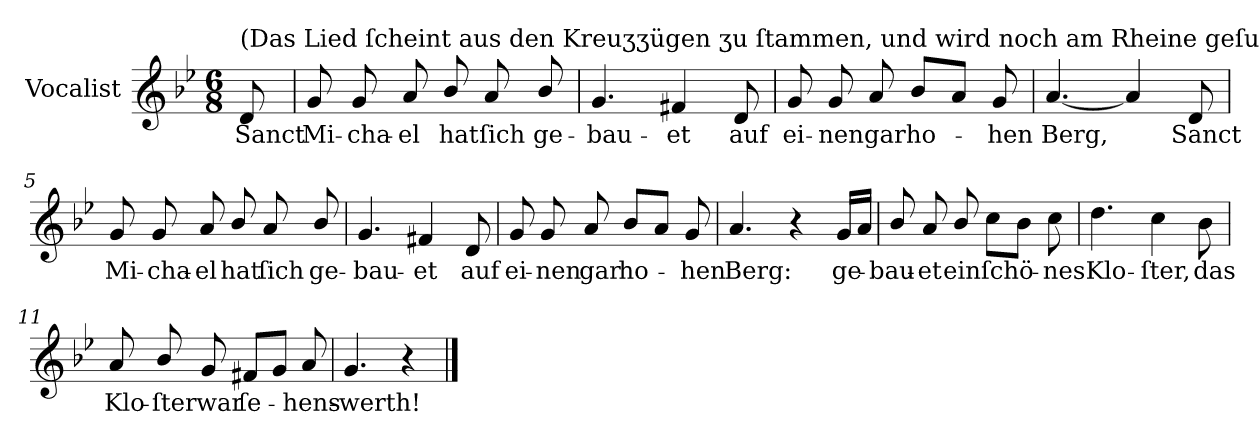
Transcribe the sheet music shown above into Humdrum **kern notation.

**kern	**text
*part1	*part1
*staff1	*staff1
*I"Vocalist	*
*k[b-e-]	*
*g:	*
*M6/8	*
=	=
!LO:TX:a:t=(Das Lied ſcheint aus den Kreuʒʒügen ʒu ſtammen, und wird noch am Rheine geſungen.)	!
8d	Sanct
=1	=1
8g	Mi-
8g	-cha-
8a	-el
8b-/	hat
8a	ſich
8b-/	ge-
=2	=2
4.g	-bau-
4f#X	-et
8d	auf
=3	=3
8g	ei-
8g	-nen
8a	gar
8b-L	ho-
8aJ	.
8g	-hen
=4	=4
[4.a	Berg,
4a]	.
8d	Sanct
=5	=5
8g	Mi-
8g	-cha-
8a	-el
8b-/	hat
8a	ſich
8b-/	ge-
=6	=6
4.g	-bau-
4f#X	-et
8d	auf
=7	=7
8g	ei-
8g	-nen
8a	gar
8b-L	ho-
8aJ	.
8g	-hen
=8	=8
4.a	Berg:
4r	.
16gLL	ge-
16aJJ	.
=9	=9
8b-/	-bau-
8a	-et
8b-/	ein
8ccL	ſchö-
8b-J	.
8cc	-nes
=10	=10
4.dd	Klo-
4cc	-ſter,
8b-	das
=11	=11
8a	Klo-
8b-/	-ſter
8g	war
8f#XL	ſe-
8gJ	.
8a	-hens-
=12	=12
4.g	-werth!
4r	.
==	==
*-	*-
